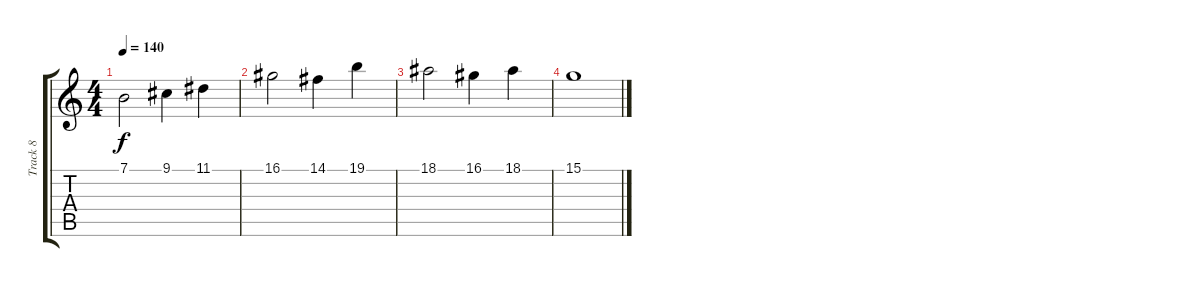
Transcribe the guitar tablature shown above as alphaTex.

\track ("Track 8" "Track 8") {instrument clarinet}
\staff {score tabs}
\tuning (E4 B3 G3 D3 A2 E2) {hide}
\ts (4 4)
\tempo 140
\clef g2
\ks c
7.1.2{dy f} 9.1.4 11.1.4 |
16.1.2 14.1.4 19.1.4 |
18.1.2 16.1.4 18.1.4 |
15.1.1
